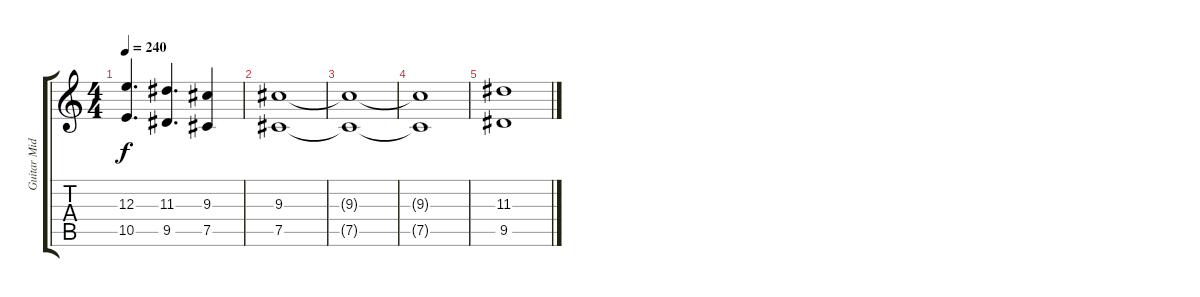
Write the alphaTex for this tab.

\track ("Guitar Mid" "Guitar Mid") {instrument distortionguitar}
\staff {score tabs}
\tuning (Db4 Ab3 E3 B2 Gb2 B1) {hide}
\ts (4 4)
\tempo 240
\clef g2
\ks c
(12.3 10.5).4{d dy f} (11.3 9.5).4{d} (9.3 7.5).4 |
(9.3 7.5).1 |
(9.3{t} 7.5{t}).1 |
(9.3{t} 7.5{t}).1 |
(11.3 9.5).1
